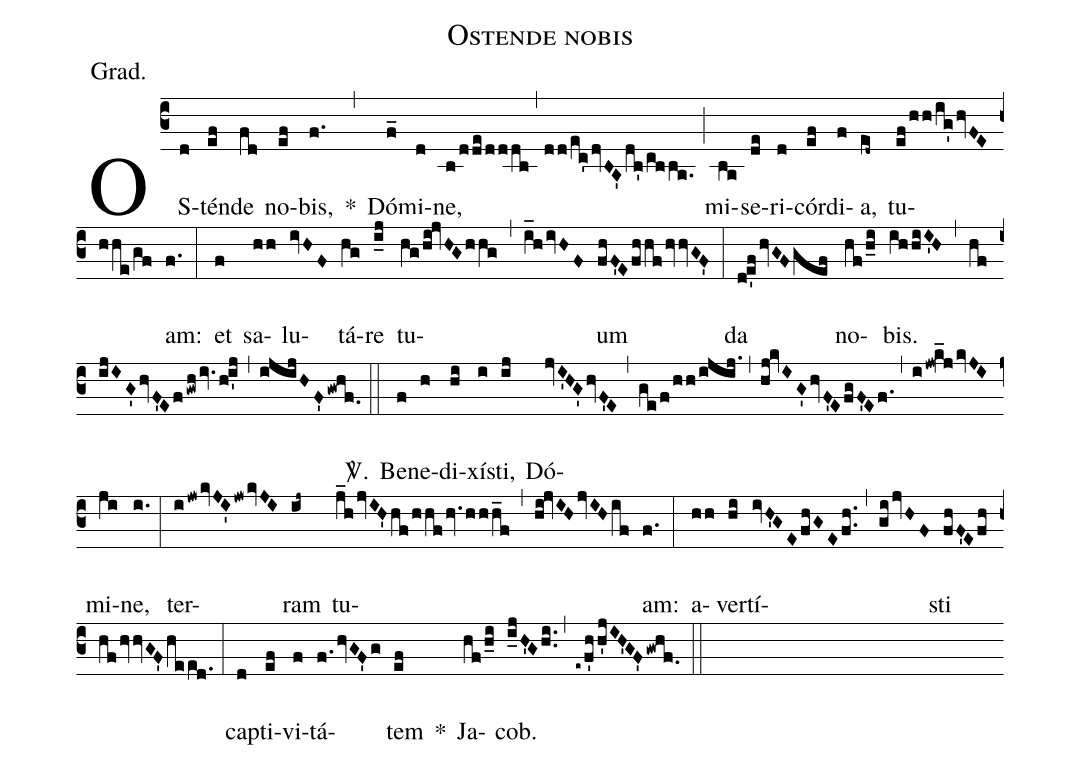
name:Ostende nobis;
annotation:Grad.;
mode:2;
office-part:Gradual;
%%
(c3) OS(d)tén(ef)de(fd) no(ef)bis,(f.) *(,) Dó(f_)mi(d)ne,(b/d/de/dddb,dd/ec'dvBA'db'/cb/ba.) (;) mi(ba)se(de)ri(d)cór(ef)di(f)a,(ed~) tu(ef/hh/ig'hvFEhhe/gf)am:(f.) (:) et(f) sa(hh)lu(ivHF)tá(hg)re(i_j) tu(hg/hi!jvHGhhg,i_hivHF)um(fhF'Efh/hfhvvGF') (:) da(d!e'fhvGFgef) no(hf/h_i)bis.(ih/hiI'H,hf/ijIG'hvF'E/fgwhiv.h!i'j,ijijHF'gwhf.) <sp>V/</sp>.(::) Be(f)ne(h)di(hi)xí(i)sti,(ij) Dó(jvI'HG'hvF'E,ge/f/hh/ijij.,hj!kvIG'hvF'EfgF'Ef.,ijw!k_jkvJI)mi(ji)ne,(i.) (:) ter(ijwkvJI'jwkvJI)ram(ij~) tu(j_hjvIH'hf/hhfhv.hhh_f,hi!jvIHjvIHif)am:(f.) (:) a(hh)ver(hi)tí(ivH'GEfhGEfh..,gijvHF)sti(fhF'Efh/hf/hvvGF'he/ed.) (:) cap(d)ti(ef)vi(f)tá(f.hvGF'g)tem(ef) *() Ja(hf/h_i)cob.(i_jH'Ghi..,e~f'h/h'jIH'GF'gwhf.) (::)
